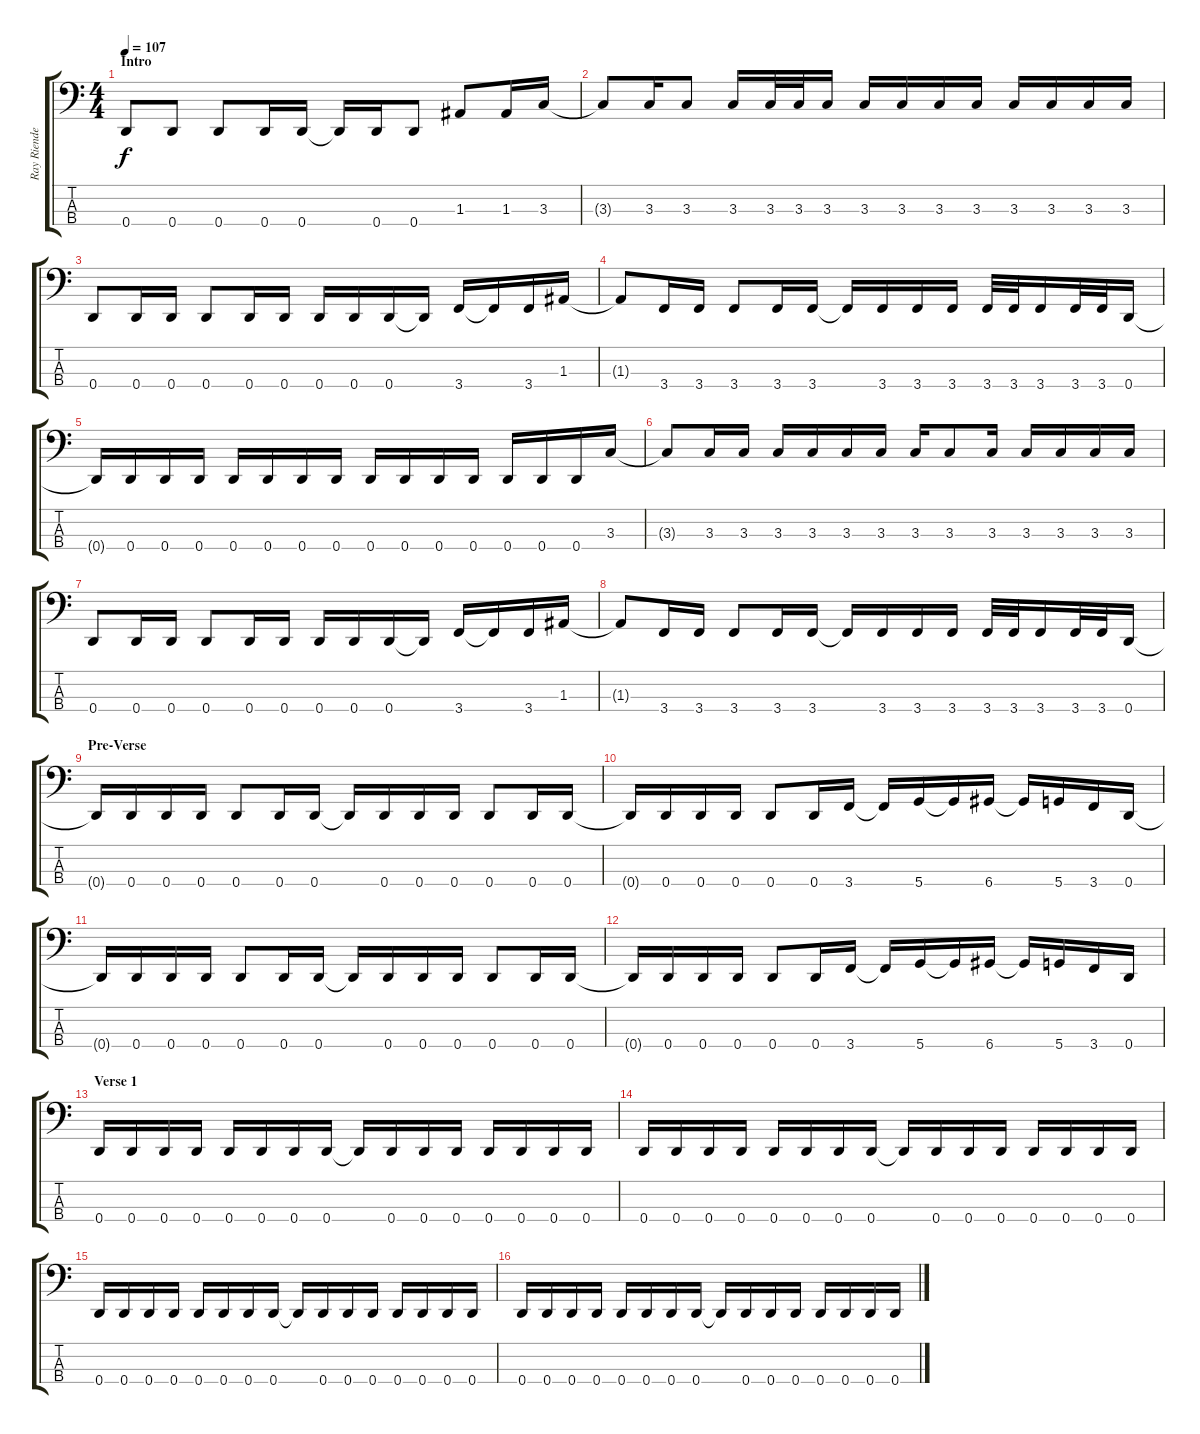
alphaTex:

\track ("Ray Riendeau" "Ray Riende") {instrument electricbassfinger}
\staff {score tabs}
\tuning (G2 D2 A1 D1) {hide}
\ts (4 4)
\section ("" "Intro")
\tempo 107
\clef f4
\ks c
0.4.8{dy f instrument electricbassfinger} 0.4.8 0.4.8 0.4.16 0.4.16 0.4{t}.16 0.4.16 0.4.8 1.3.8 1.3.16 3.3.16 |
3.3{t}.8 3.3.16 3.3.8 3.3.16 3.3.32 3.3.32 3.3.16 3.3.16 3.3.16 3.3.16 3.3.16 3.3.16 3.3.16 3.3.16 3.3.16 |
0.4.8 0.4.16 0.4.16 0.4.8 0.4.16 0.4.16 0.4.16 0.4.16 0.4.16 0.4{t}.16 3.4.16 3.4{t}.16 3.4.16 1.3.16 |
1.3{t}.8 3.4.16 3.4.16 3.4.8 3.4.16 3.4.16 3.4{t}.16 3.4.16 3.4.16 3.4.16 3.4.32 3.4.32 3.4.16 3.4.32 3.4.32 0.4.16 |
0.4{t}.16 0.4.16 0.4.16 0.4.16 0.4.16 0.4.16 0.4.16 0.4.16 0.4.16 0.4.16 0.4.16 0.4.16 0.4.16 0.4.16 0.4.16 3.3.16 |
3.3{t}.8 3.3.16 3.3.16 3.3.16 3.3.16 3.3.16 3.3.16 3.3.16 3.3.8 3.3.16 3.3.16 3.3.16 3.3.16 3.3.16 |
0.4.8 0.4.16 0.4.16 0.4.8 0.4.16 0.4.16 0.4.16 0.4.16 0.4.16 0.4{t}.16 3.4.16 3.4{t}.16 3.4.16 1.3.16 |
1.3{t}.8 3.4.16 3.4.16 3.4.8 3.4.16 3.4.16 3.4{t}.16 3.4.16 3.4.16 3.4.16 3.4.32 3.4.32 3.4.16 3.4.32 3.4.32 0.4.16 |
\section ("" "Pre-Verse")
0.4{t}.16 0.4.16 0.4.16 0.4.16 0.4.8 0.4.16 0.4.16 0.4{t}.16 0.4.16 0.4.16 0.4.16 0.4.8 0.4.16 0.4.16 |
0.4{t}.16 0.4.16 0.4.16 0.4.16 0.4.8 0.4.16 3.4.16 3.4{t}.16 5.4.16 5.4{t}.16 6.4.16 6.4{t}.16 5.4.16 3.4.16 0.4.16 |
0.4{t}.16 0.4.16 0.4.16 0.4.16 0.4.8 0.4.16 0.4.16 0.4{t}.16 0.4.16 0.4.16 0.4.16 0.4.8 0.4.16 0.4.16 |
0.4{t}.16 0.4.16 0.4.16 0.4.16 0.4.8 0.4.16 3.4.16 3.4{t}.16 5.4.16 5.4{t}.16 6.4.16 6.4{t}.16 5.4.16 3.4.16 0.4.16 |
\section ("" "Verse 1")
0.4.16 0.4.16 0.4.16 0.4.16 0.4.16 0.4.16 0.4.16 0.4.16 0.4{t}.16 0.4.16 0.4.16 0.4.16 0.4.16 0.4.16 0.4.16 0.4.16 |
0.4.16 0.4.16 0.4.16 0.4.16 0.4.16 0.4.16 0.4.16 0.4.16 0.4{t}.16 0.4.16 0.4.16 0.4.16 0.4.16 0.4.16 0.4.16 0.4.16 |
0.4.16 0.4.16 0.4.16 0.4.16 0.4.16 0.4.16 0.4.16 0.4.16 0.4{t}.16 0.4.16 0.4.16 0.4.16 0.4.16 0.4.16 0.4.16 0.4.16 |
0.4.16 0.4.16 0.4.16 0.4.16 0.4.16 0.4.16 0.4.16 0.4.16 0.4{t}.16 0.4.16 0.4.16 0.4.16 0.4.16 0.4.16 0.4.16 0.4.16
